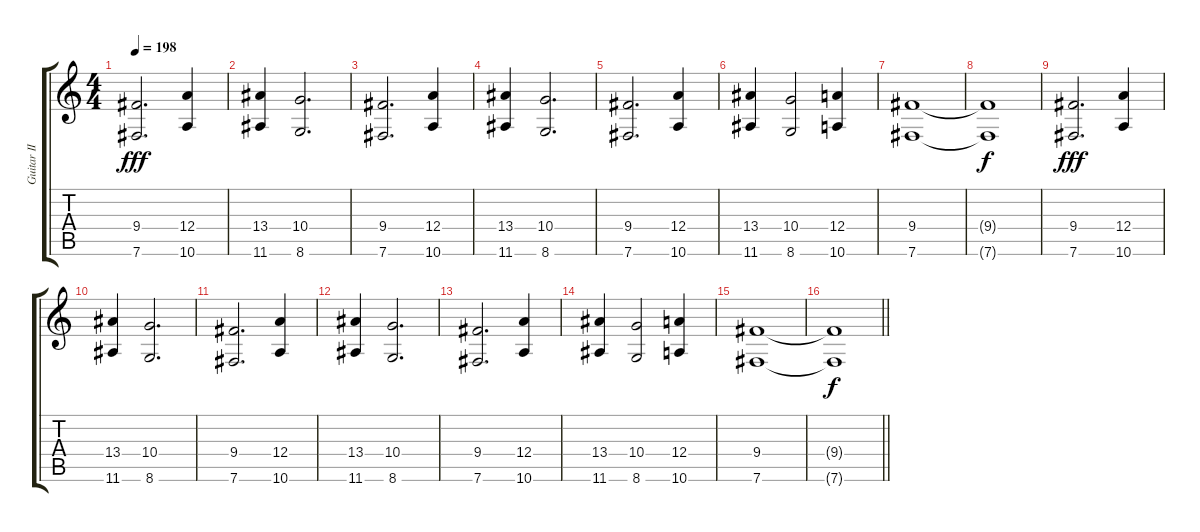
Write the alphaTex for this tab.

\track ("Guitar II" "Guitar II") {instrument distortionguitar}
\staff {score tabs}
\tuning (B3 Gb3 D3 A2 E2 B1) {hide}
\ts (4 4)
\section ("" "")
\tempo 198
\clef g2
\ks c
(9.4 7.6).2{d dy fff volume 10} (12.4 10.6).4 |
(13.4 11.6).4 (10.4 8.6).2{d} |
(9.4 7.6).2{d} (12.4 10.6).4 |
(13.4 11.6).4 (10.4 8.6).2{d} |
(9.4 7.6).2{d volume 9} (12.4 10.6).4 |
(13.4 11.6).4 (10.4 8.6).2 (12.4 10.6).4 |
(9.4 7.6).1 |
(9.4{t} 7.6{t}).1{dy f} |
(9.4 7.6).2{d dy fff volume 8} (12.4 10.6).4 |
(13.4 11.6).4 (10.4 8.6).2{d} |
(9.4 7.6).2{d} (12.4 10.6).4 |
(13.4 11.6).4 (10.4 8.6).2{d} |
(9.4 7.6).2{d volume 7} (12.4 10.6).4 |
(13.4 11.6).4 (10.4 8.6).2 (12.4 10.6).4 |
(9.4 7.6).1 |
\barLineRight lightlight
(9.4{t} 7.6{t}).1{dy f}
